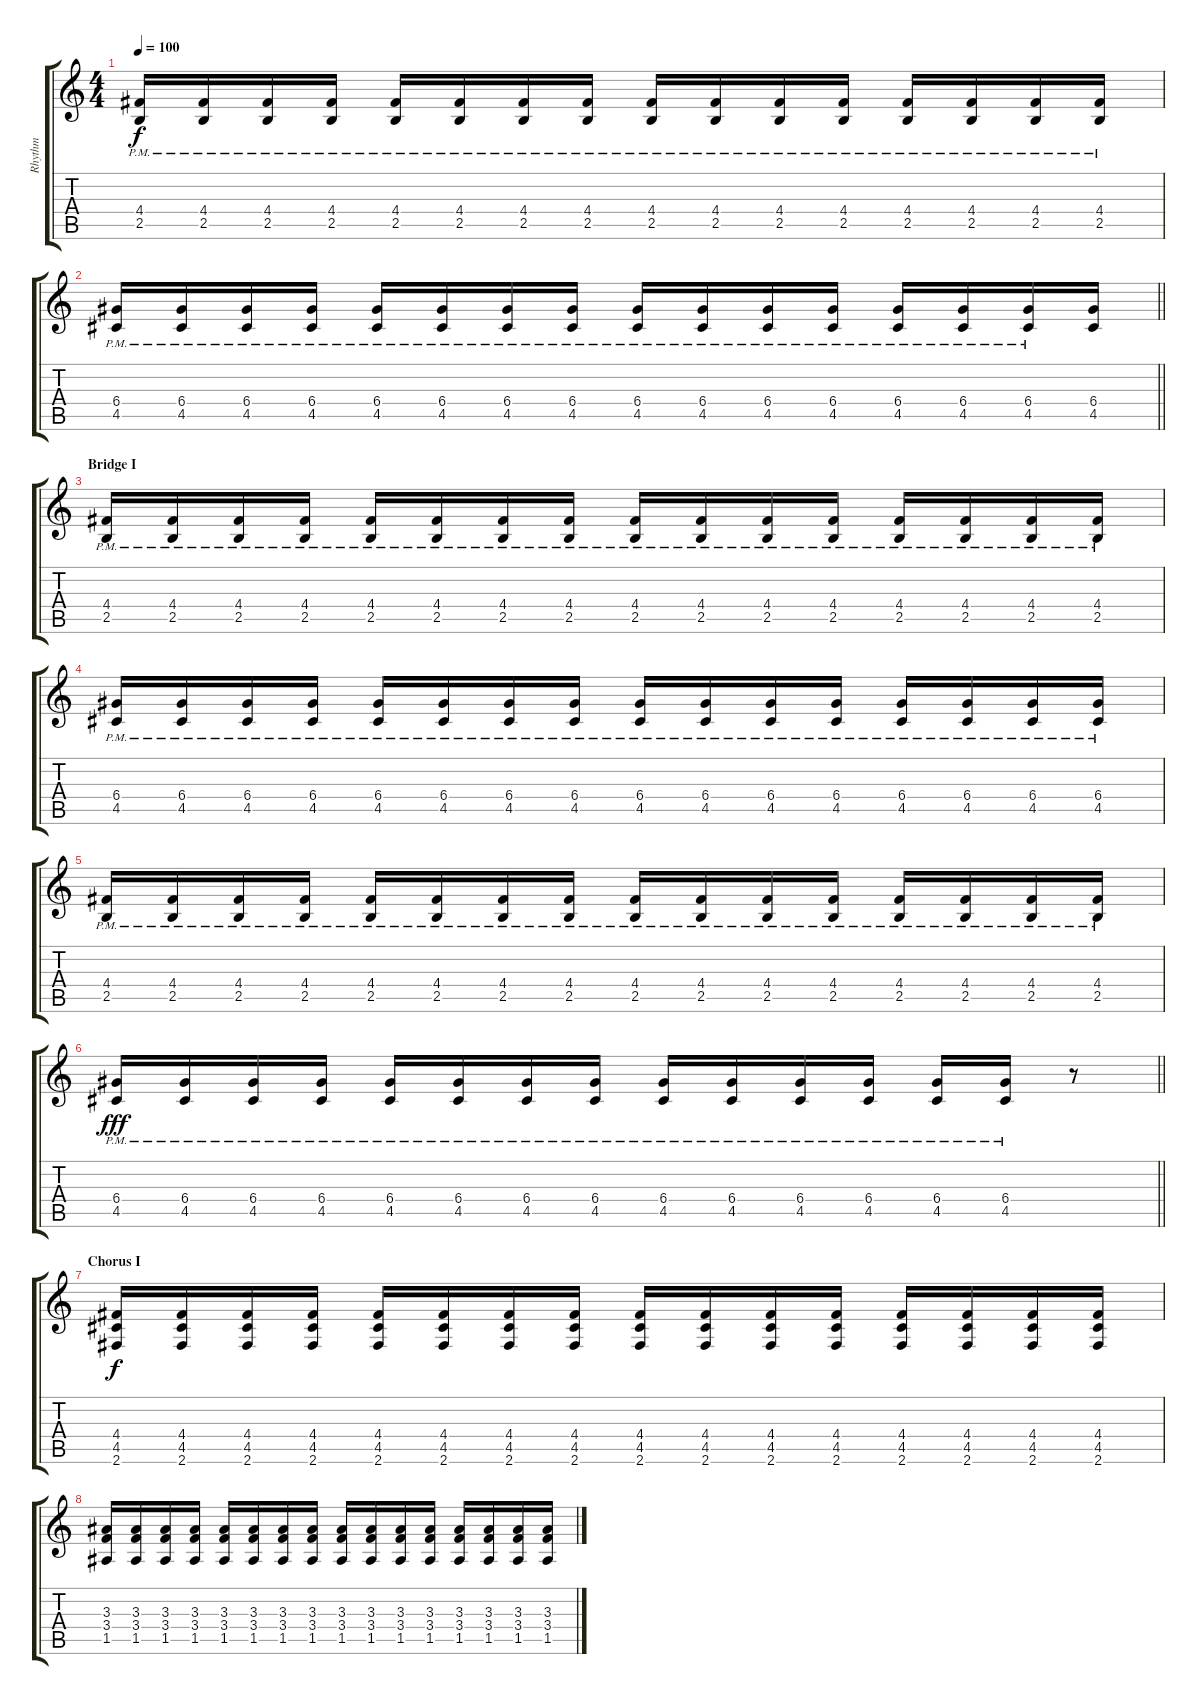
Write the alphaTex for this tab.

\track ("Rhythm" "Rhythm") {instrument overdrivenguitar}
\staff {score tabs}
\tuning (E4 B3 G3 D3 A2 E2) {hide}
\ts (4 4)
\tempo 100
\clef g2
\ks c
(4.4{pm} 2.5{pm}).16{dy f} (4.4{pm} 2.5{pm}).16 (4.4{pm} 2.5{pm}).16 (4.4{pm} 2.5{pm}).16 (4.4{pm} 2.5{pm}).16 (4.4{pm} 2.5{pm}).16 (4.4{pm} 2.5{pm}).16 (4.4{pm} 2.5{pm}).16 (4.4{pm} 2.5{pm}).16 (4.4{pm} 2.5{pm}).16 (4.4{pm} 2.5{pm}).16 (4.4{pm} 2.5{pm}).16 (4.4{pm} 2.5{pm}).16 (4.4{pm} 2.5{pm}).16 (4.4{pm} 2.5{pm}).16 (4.4{pm} 2.5{pm}).16 |
\barLineRight lightlight
(6.4{pm} 4.5{pm}).16 (6.4{pm} 4.5{pm}).16 (6.4{pm} 4.5{pm}).16 (6.4{pm} 4.5{pm}).16 (6.4{pm} 4.5{pm}).16 (6.4{pm} 4.5{pm}).16 (6.4{pm} 4.5{pm}).16 (6.4{pm} 4.5{pm}).16 (6.4{pm} 4.5{pm}).16 (6.4{pm} 4.5{pm}).16 (6.4{pm} 4.5{pm}).16 (6.4{pm} 4.5{pm}).16 (6.4{pm} 4.5{pm}).16 (6.4{pm} 4.5{pm}).16 (6.4{pm} 4.5{pm}).16 (6.4 4.5).16 |
\section ("" "Bridge I")
(4.4{pm} 2.5{pm}).16 (4.4{pm} 2.5{pm}).16 (4.4{pm} 2.5{pm}).16 (4.4{pm} 2.5{pm}).16 (4.4{pm} 2.5{pm}).16 (4.4{pm} 2.5{pm}).16 (4.4{pm} 2.5{pm}).16 (4.4{pm} 2.5{pm}).16 (4.4{pm} 2.5{pm}).16 (4.4{pm} 2.5{pm}).16 (4.4{pm} 2.5{pm}).16 (4.4{pm} 2.5{pm}).16 (4.4{pm} 2.5{pm}).16 (4.4{pm} 2.5{pm}).16 (4.4{pm} 2.5{pm}).16 (4.4{pm} 2.5{pm}).16 |
(6.4{pm} 4.5{pm}).16 (6.4{pm} 4.5{pm}).16 (6.4{pm} 4.5{pm}).16 (6.4{pm} 4.5{pm}).16 (6.4{pm} 4.5{pm}).16 (6.4{pm} 4.5{pm}).16 (6.4{pm} 4.5{pm}).16 (6.4{pm} 4.5{pm}).16 (6.4{pm} 4.5{pm}).16 (6.4{pm} 4.5{pm}).16 (6.4{pm} 4.5{pm}).16 (6.4{pm} 4.5{pm}).16 (6.4{pm} 4.5{pm}).16 (6.4{pm} 4.5{pm}).16 (6.4{pm} 4.5{pm}).16 (6.4{pm} 4.5{pm}).16 |
(4.4{pm} 2.5{pm}).16 (4.4{pm} 2.5{pm}).16 (4.4{pm} 2.5{pm}).16 (4.4{pm} 2.5{pm}).16 (4.4{pm} 2.5{pm}).16 (4.4{pm} 2.5{pm}).16 (4.4{pm} 2.5{pm}).16 (4.4{pm} 2.5{pm}).16 (4.4{pm} 2.5{pm}).16 (4.4{pm} 2.5{pm}).16 (4.4{pm} 2.5{pm}).16 (4.4{pm} 2.5{pm}).16 (4.4{pm} 2.5{pm}).16 (4.4{pm} 2.5{pm}).16 (4.4{pm} 2.5{pm}).16 (4.4{pm} 2.5{pm}).16 |
\barLineRight lightlight
(6.4{pm} 4.5{pm}).16{dy fff} (6.4{pm} 4.5{pm}).16 (6.4{pm} 4.5{pm}).16 (6.4{pm} 4.5{pm}).16 (6.4{pm} 4.5{pm}).16 (6.4{pm} 4.5{pm}).16 (6.4{pm} 4.5{pm}).16 (6.4{pm} 4.5{pm}).16 (6.4{pm} 4.5{pm}).16 (6.4{pm} 4.5{pm}).16 (6.4{pm} 4.5{pm}).16 (6.4{pm} 4.5{pm}).16 (6.4{pm} 4.5{pm}).16 (6.4{pm} 4.5{pm}).16 r.8 |
\section ("" "Chorus I")
(4.4 4.5 2.6).16{dy f} (4.4 4.5 2.6).16 (4.4 4.5 2.6).16 (4.4 4.5 2.6).16 (4.4 4.5 2.6).16 (4.4 4.5 2.6).16 (4.4 4.5 2.6).16 (4.4 4.5 2.6).16 (4.4 4.5 2.6).16 (4.4 4.5 2.6).16 (4.4 4.5 2.6).16 (4.4 4.5 2.6).16 (4.4 4.5 2.6).16 (4.4 4.5 2.6).16 (4.4 4.5 2.6).16 (4.4 4.5 2.6).16 |
(3.3 3.4 1.5).16 (3.3 3.4 1.5).16 (3.3 3.4 1.5).16 (3.3 3.4 1.5).16 (3.3 3.4 1.5).16 (3.3 3.4 1.5).16 (3.3 3.4 1.5).16 (3.3 3.4 1.5).16 (3.3 3.4 1.5).16 (3.3 3.4 1.5).16 (3.3 3.4 1.5).16 (3.3 3.4 1.5).16 (3.3 3.4 1.5).16 (3.3 3.4 1.5).16 (3.3 3.4 1.5).16 (3.3 3.4 1.5).16
